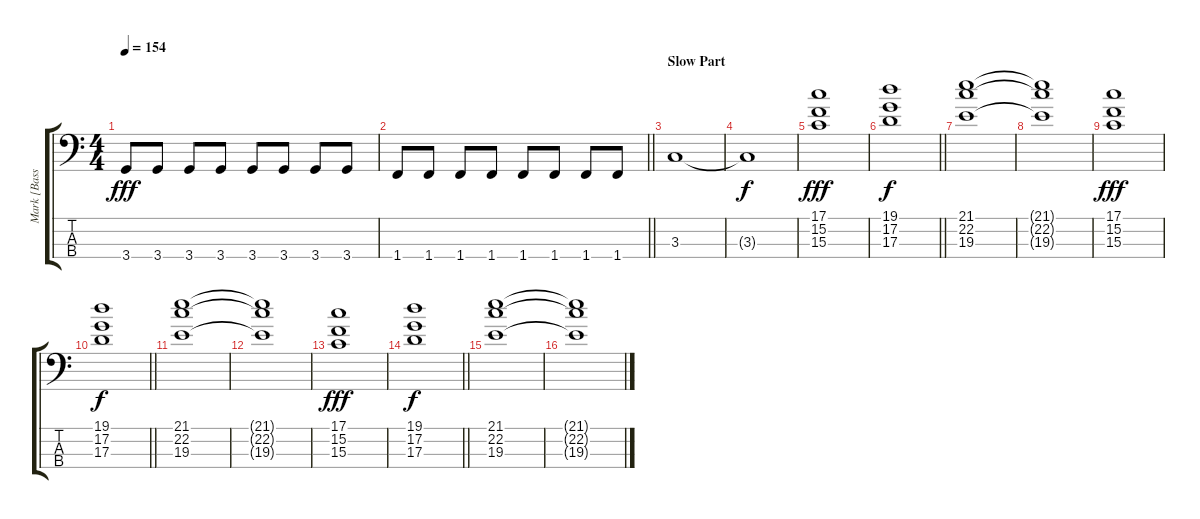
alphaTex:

\track ("Mark [Bass]" "Mark [Bass") {instrument electricbassfinger}
\staff {score tabs}
\tuning (G2 D2 A1 E1) {hide}
\ts (4 4)
\tempo 154
\clef f4
\ks c
3.4.8{dy fff} 3.4.8 3.4.8 3.4.8 3.4.8 3.4.8 3.4.8 3.4.8 |
\barLineRight lightlight
1.4.8 1.4.8 1.4.8 1.4.8 1.4.8 1.4.8 1.4.8 1.4.8 |
\section ("" "Slow Part")
3.3.1 |
3.3{t}.1{dy f} |
(17.1 15.2 15.3).1{dy fff} |
\barLineRight lightlight
(19.1 17.2 17.3).1{dy f} |
(21.1 22.2 19.3).1 |
(21.1{t} 22.2{t} 19.3{t}).1 |
(17.1 15.2 15.3).1{dy fff} |
\barLineRight lightlight
(19.1 17.2 17.3).1{dy f} |
(21.1 22.2 19.3).1 |
(21.1{t} 22.2{t} 19.3{t}).1 |
(17.1 15.2 15.3).1{dy fff} |
\barLineRight lightlight
(19.1 17.2 17.3).1{dy f} |
(21.1 22.2 19.3).1 |
(21.1{t} 22.2{t} 19.3{t}).1
